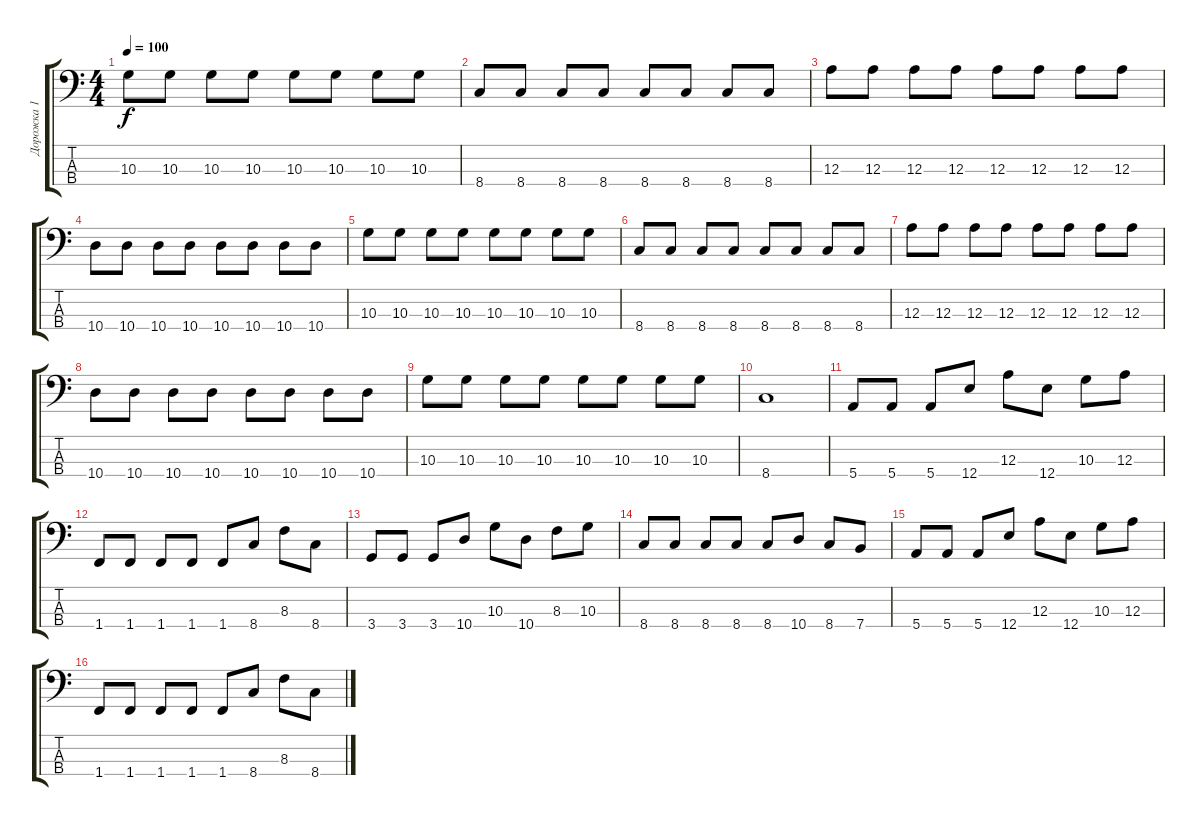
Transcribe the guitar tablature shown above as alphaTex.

\track ("Дорожка 1" "Дорожка 1") {instrument electricbassfinger}
\staff {score tabs}
\tuning (G2 D2 A1 E1) {hide}
\ts (4 4)
\tempo 100
\clef f4
\ks c
10.3.8{dy f} 10.3.8 10.3.8 10.3.8 10.3.8 10.3.8 10.3.8 10.3.8 |
8.4.8 8.4.8 8.4.8 8.4.8 8.4.8 8.4.8 8.4.8 8.4.8 |
12.3.8 12.3.8 12.3.8 12.3.8 12.3.8 12.3.8 12.3.8 12.3.8 |
10.4.8 10.4.8 10.4.8 10.4.8 10.4.8 10.4.8 10.4.8 10.4.8 |
10.3.8 10.3.8 10.3.8 10.3.8 10.3.8 10.3.8 10.3.8 10.3.8 |
8.4.8 8.4.8 8.4.8 8.4.8 8.4.8 8.4.8 8.4.8 8.4.8 |
12.3.8 12.3.8 12.3.8 12.3.8 12.3.8 12.3.8 12.3.8 12.3.8 |
10.4.8 10.4.8 10.4.8 10.4.8 10.4.8 10.4.8 10.4.8 10.4.8 |
10.3.8 10.3.8 10.3.8 10.3.8 10.3.8 10.3.8 10.3.8 10.3.8 |
8.4.1 |
5.4.8 5.4.8 5.4.8 12.4.8 12.3.8 12.4.8 10.3.8 12.3.8 |
1.4.8 1.4.8 1.4.8 1.4.8 1.4.8 8.4.8 8.3.8 8.4.8 |
3.4.8 3.4.8 3.4.8 10.4.8 10.3.8 10.4.8 8.3.8 10.3.8 |
8.4.8 8.4.8 8.4.8 8.4.8 8.4.8 10.4.8 8.4.8 7.4.8 |
5.4.8 5.4.8 5.4.8 12.4.8 12.3.8 12.4.8 10.3.8 12.3.8 |
1.4.8 1.4.8 1.4.8 1.4.8 1.4.8 8.4.8 8.3.8 8.4.8
